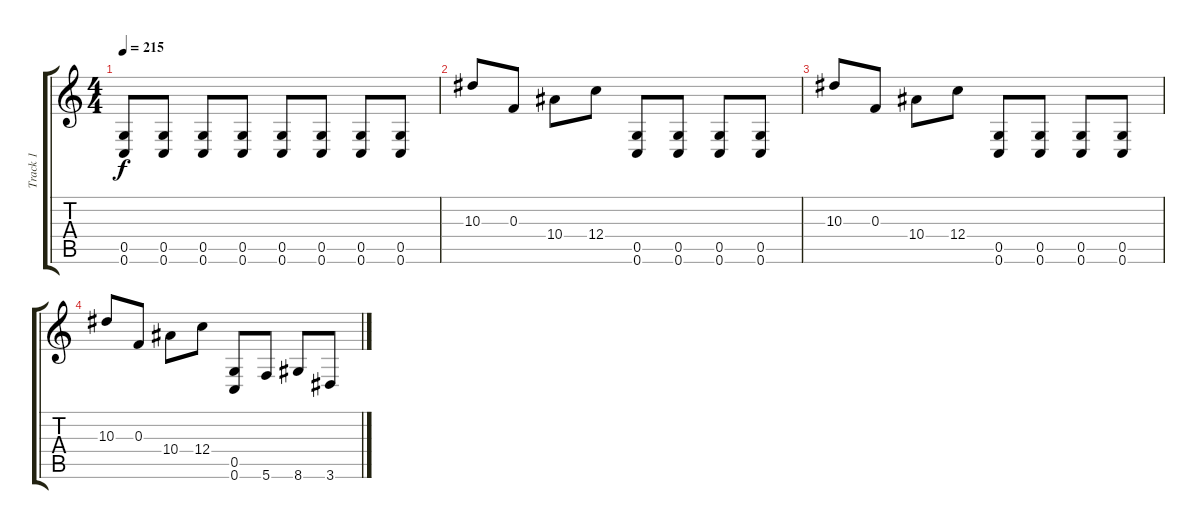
\track ("Track 1" "Track 1") {instrument distortionguitar}
\staff {score tabs}
\tuning (D4 A3 F3 C3 G2 C2) {hide}
\ts (4 4)
\tempo 215
\clef g2
\ks c
(0.5 0.6).8{dy f} (0.5 0.6).8 (0.5 0.6).8 (0.5 0.6).8 (0.5 0.6).8 (0.5 0.6).8 (0.5 0.6).8 (0.5 0.6).8 |
10.3.8 0.3.8 10.4.8 12.4.8 (0.5 0.6).8 (0.5 0.6).8 (0.5 0.6).8 (0.5 0.6).8 |
10.3.8 0.3.8 10.4.8 12.4.8 (0.5 0.6).8 (0.5 0.6).8 (0.5 0.6).8 (0.5 0.6).8 |
10.3.8 0.3.8 10.4.8 12.4.8 (0.5 0.6).8 5.6.8 8.6.8 3.6.8
